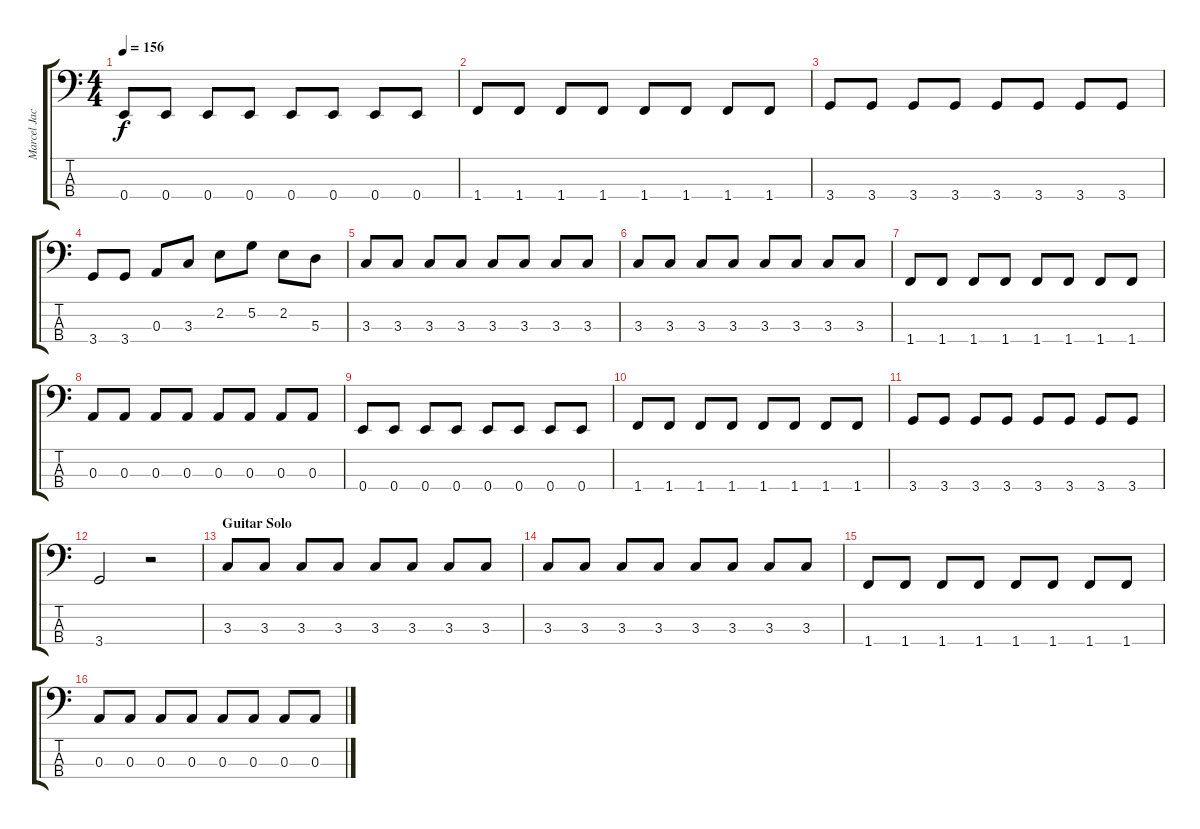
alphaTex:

\track ("Marcel Jacob" "Marcel Jac") {instrument electricbasspick}
\staff {score tabs}
\tuning (G2 D2 A1 E1) {hide}
\ts (4 4)
\tempo 156
\clef f4
\ks c
0.4.8{dy f} 0.4.8 0.4.8 0.4.8 0.4.8 0.4.8 0.4.8 0.4.8 |
1.4.8 1.4.8 1.4.8 1.4.8 1.4.8 1.4.8 1.4.8 1.4.8 |
3.4.8 3.4.8 3.4.8 3.4.8 3.4.8 3.4.8 3.4.8 3.4.8 |
3.4.8 3.4.8 0.3.8 3.3.8 2.2.8 5.2.8 2.2.8 5.3.8 |
3.3.8 3.3.8 3.3.8 3.3.8 3.3.8 3.3.8 3.3.8 3.3.8 |
3.3.8 3.3.8 3.3.8 3.3.8 3.3.8 3.3.8 3.3.8 3.3.8 |
1.4.8 1.4.8 1.4.8 1.4.8 1.4.8 1.4.8 1.4.8 1.4.8 |
0.3.8 0.3.8 0.3.8 0.3.8 0.3.8 0.3.8 0.3.8 0.3.8 |
0.4.8 0.4.8 0.4.8 0.4.8 0.4.8 0.4.8 0.4.8 0.4.8 |
1.4.8 1.4.8 1.4.8 1.4.8 1.4.8 1.4.8 1.4.8 1.4.8 |
3.4.8 3.4.8 3.4.8 3.4.8 3.4.8 3.4.8 3.4.8 3.4.8 |
3.4.2 r.2 |
\section ("" "Guitar Solo")
3.3.8 3.3.8 3.3.8 3.3.8 3.3.8 3.3.8 3.3.8 3.3.8 |
3.3.8 3.3.8 3.3.8 3.3.8 3.3.8 3.3.8 3.3.8 3.3.8 |
1.4.8 1.4.8 1.4.8 1.4.8 1.4.8 1.4.8 1.4.8 1.4.8 |
0.3.8 0.3.8 0.3.8 0.3.8 0.3.8 0.3.8 0.3.8 0.3.8
